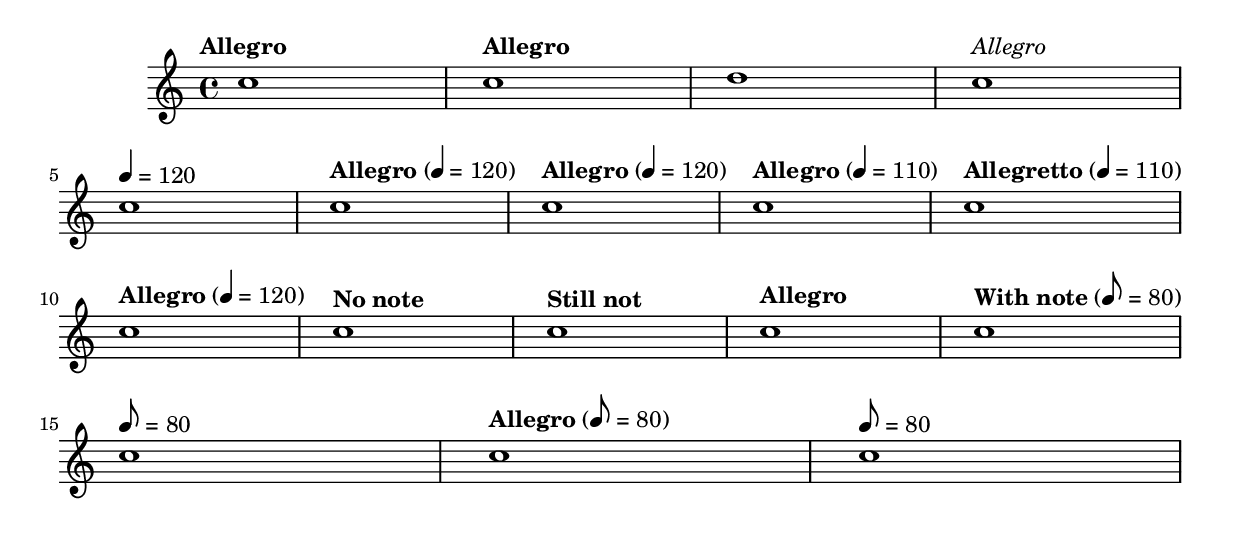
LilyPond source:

\version "2.11.50"

\header{
  texidoc="
The tempo command supports text markup and/or duration=count. Using the
Score.hideTempoNote, one can hide the duration=count in the tempo mark.
"
}

\relative c'' {
  \tempo "Allegro" c1
  \tempo "Allegro" c1
  \set Score.tempoText = #"blah" d1
  \tempo \markup{\italic \medium "Allegro"} c1\break
  \tempo 4=120 c1
  \tempo "Allegro" 4=120 c1
  \tempo "Allegro" 4=120 c1
  \tempo "Allegro" 4=110 c1
  \tempo "Allegretto" 4=110 c1\break

  \set Score.tempoHideNote = ##f
  \tempo "Allegro" 4=120 c1
  \set Score.tempoHideNote = ##t
  \tempo "No note" 8=160 c1
  \tempo "Still not" c1
  \tempo "Allegro" 4=120 c1
  \set Score.tempoHideNote = ##f
  \tempo "With note" 8=80 c1\break

  % Unsetting the tempoText using only note=count:
  \tempo 8=80 c1
  \tempo "Allegro" 8=80 c1
  \tempo 8=80 c1

}
